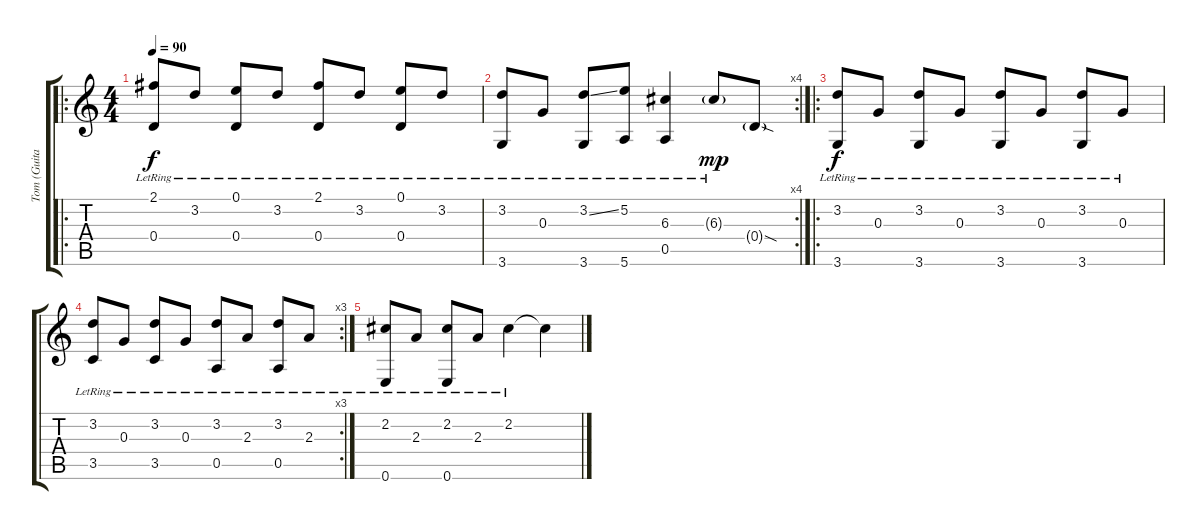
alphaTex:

\track ("Tom (Guitar1)" "Tom (Guita") {instrument acousticguitarnylon}
\staff {score tabs}
\tuning (E4 B3 G3 D3 A2 E2) {hide}
\ro
\ts (4 4)
\tempo 90
\clef g2
\ks c
(2.1{lr} 0.4{lr}).8{dy f instrument acousticguitarnylon} 3.2{lr}.8 (0.1{lr} 0.4{lr}).8 3.2{lr}.8 (2.1{lr} 0.4{lr}).8 3.2{lr}.8 (0.1{lr} 0.4{lr}).8 3.2{lr}.8 |
\rc 4
(3.2{lr} 3.6{lr}).8 0.3{lr}.8 (3.2{ss} 3.6{lr}).8 (5.2 5.6{lr}).8 (6.3{lr} 0.5{lr}).4 6.3{g lr}.8{dy mp} 0.4{sod g}.8 |
\ro
(3.2{lr} 3.6{lr}).8{dy f} 0.3{lr}.8 (3.2{lr} 3.6{lr}).8 0.3{lr}.8 (3.2{lr} 3.6{lr}).8 0.3{lr}.8 (3.2{lr} 3.6{lr}).8 0.3{lr}.8 |
\rc 3
(3.2{lr} 3.5{lr}).8 0.3{lr}.8 (3.2{lr} 3.5{lr}).8 0.3{lr}.8 (3.2{lr} 0.5{lr}).8 2.3{lr}.8 (3.2{lr} 0.5{lr}).8 2.3{lr}.8 |
(2.2{lr} 0.6{lr}).8 2.3{lr}.8 (2.2{lr} 0.6{lr}).8 2.3{lr}.8 2.2{lr}.4 2.2{t}.4
